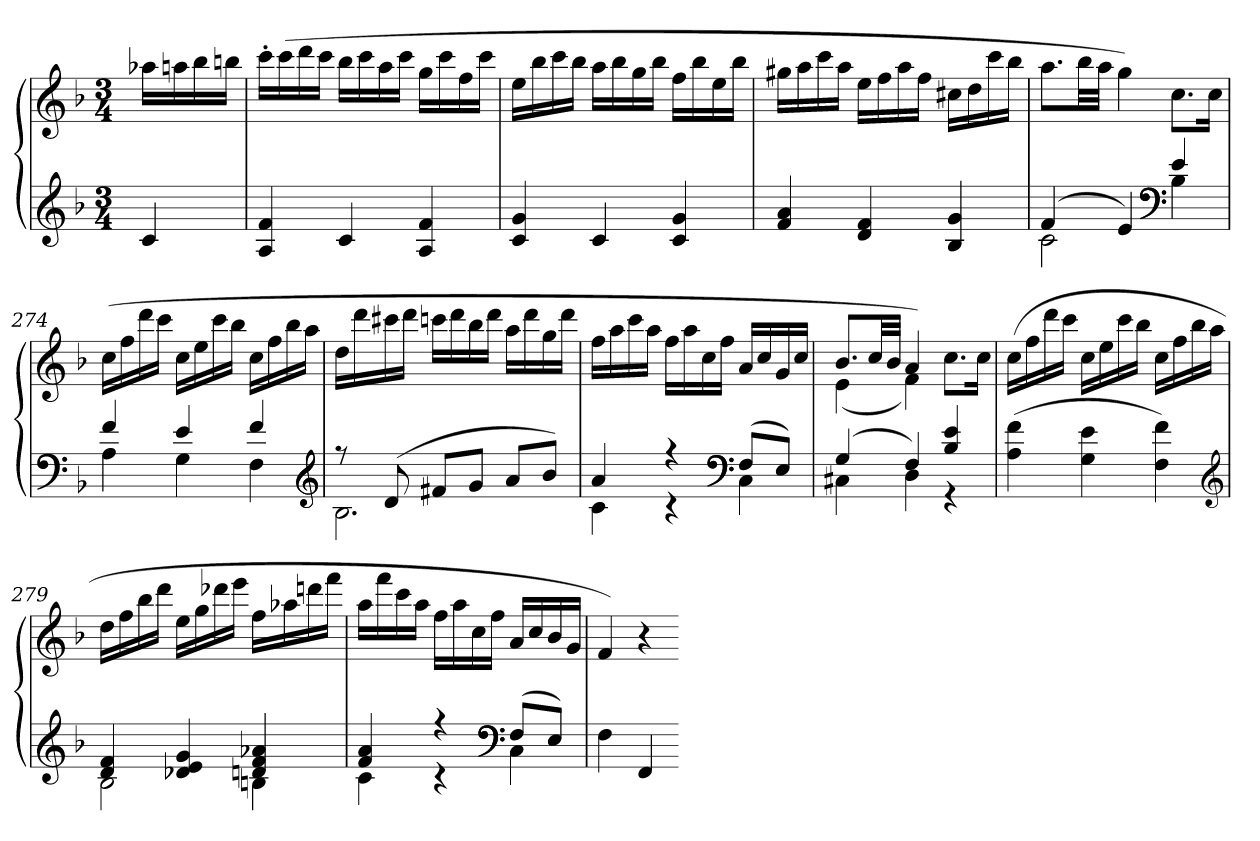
**kern	**kern
*part1	*part1
*staff2	*staff1
*clefG2	*clefG2
*k[b-]	*k[b-]
*M3/4	*M3/4
=	=
4c	16aa-XLL
.	16aan
.	16bb-
.	16bbnJJ
=270	=270
4A 4f	16ccc'LL
.	(16ccc
.	16ddd
.	16cccJJ
4c	16bb-LL
.	16ccc
.	16aa
.	16cccJJ
4A 4f	16ggLL
.	16ccc
.	16ff
.	16cccJJ
=271	=271
4c 4g	16eeLL
.	16bb-
.	16ccc
.	16bb-JJ
4c	16aaLL
.	16bb-
.	16gg
.	16bb-JJ
4c 4g	16ffLL
.	16bb-
.	16ee
.	16bb-JJ
=272	=272
4f 4a	16gg#XLL
.	16aa
.	16ccc
.	16aaJJ
4d 4f	16eeLL
.	16ff
.	16aa
.	16ffJJ
4B- 4g	16cc#XLL
.	16dd
.	16ccc
.	16bb-JJ
=273	=273
*^	*
(4f	2c	8.aaL
.	.	32bb-LL
.	.	32aaJJJ
4e)	.	4gg)
*clefF4	*	*
4e	4B-	8.ccL
.	.	16ccJk
=274	=274	=274
4f	4A	(16ccLL
.	.	16ff
.	.	16ddd
.	.	16cccJJ
4e	4G	16ccLL
.	.	16ee
.	.	16ccc
.	.	16bb-JJ
4f	4F	16ccLL
.	.	16ff
.	.	16bb-
.	.	16aaJJ
*clefG2	*	*
=275	=275	=275
8r	2.B-	16ddLL
.	.	16ddd
(8d	.	16ccc#X
.	.	16dddJJ
8f#XL	.	16cccnLL
.	.	16ddd
8gJ	.	16bb-
.	.	16dddJJ
8aL	.	16aaLL
.	.	16ddd
8b-J)	.	16gg
.	.	16dddJJ
=276	=276	=276
4a	4c	16ffLL
.	.	16aa
.	.	16ccc
.	.	16aaJJ
4r	4r	16ffLL
.	.	16aa
.	.	16cc
.	.	16ffJJ
*clefF4	*	*
(8FL	4C	16aLL
.	.	16cc
8EJ)	.	16g
.	.	16ccJJ
=277	=277	=277
*	*	*^
(4G	4C#X	8.b-L	(4e
.	.	32ccLL	.
.	.	32b-JJJ	.
4F)	4D	4a)	4f)
4B- 4e	4r	8.ccL	4ryy
.	.	16ccJk	.
*v	*v	*	*
*	*v	*v
=278	=278
(4A 4f	(16ccLL
.	16ff
.	16ddd
.	16cccJJ
4G 4e	16ccLL
.	16ee
.	16ccc
.	16bb-JJ
4F 4f)	16ccLL
.	16ff
.	16bb-
.	16aaJJ
*clefG2	*
=279	=279
*^	*
4d 4f	2B-	16ddLL
.	.	16ff
.	.	16bb-
.	.	16dddJJ
4d-X 4e 4g	.	16eeLL
.	.	16gg
.	.	16ddd-X
.	.	16eeeJJ
4dn 4f 4a-X	4Bn	16ffLL
.	.	16aa-X
.	.	16dddn
.	.	16fffJJ
=280	=280	=280
4f 4a	4c	16aaLL
.	.	16fff
.	.	16ccc
.	.	16aaJJ
4r	4r	16ffLL
.	.	16aa
.	.	16cc
.	.	16ffJJ
*clefF4	*	*
(8FL	4C	16aLL
.	.	16cc
8EJ)	.	16b-
.	.	16gJJ
*v	*v	*
=281	=281
4F	4f)
4FF	4r
=-	=-
*-	*-
